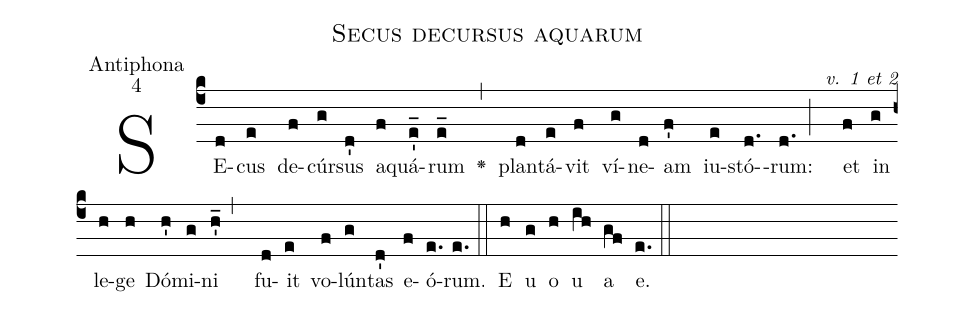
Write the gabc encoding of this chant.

name:Secus decursus aquarum;
office-part:Antiphona;
mode:4;
commentary:v. 1 et 2;
%%
(c4)SE-(d)cus(e) de(f)cúr(g)sus(d') a(f)quá-(e_')rum(e_) <v>\greheightstar</v>(,)
plan(d)tá-(e)vit(f) ví-(g)ne-(d)am(f') iu(e)-stó(d.)-rum:(d.;)
et(f) in(g) le-(h)ge(h) Dó(h')mi-(g)ni(h'_,) fu-(d)it(e) vo-(f)lún(g)tas(d') e-(f)ó-(e.)rum.(e.) (::)
<eu>E(h) u(g) o(h) u(ih) a(gf) e.(e.) (::)</eu>()
